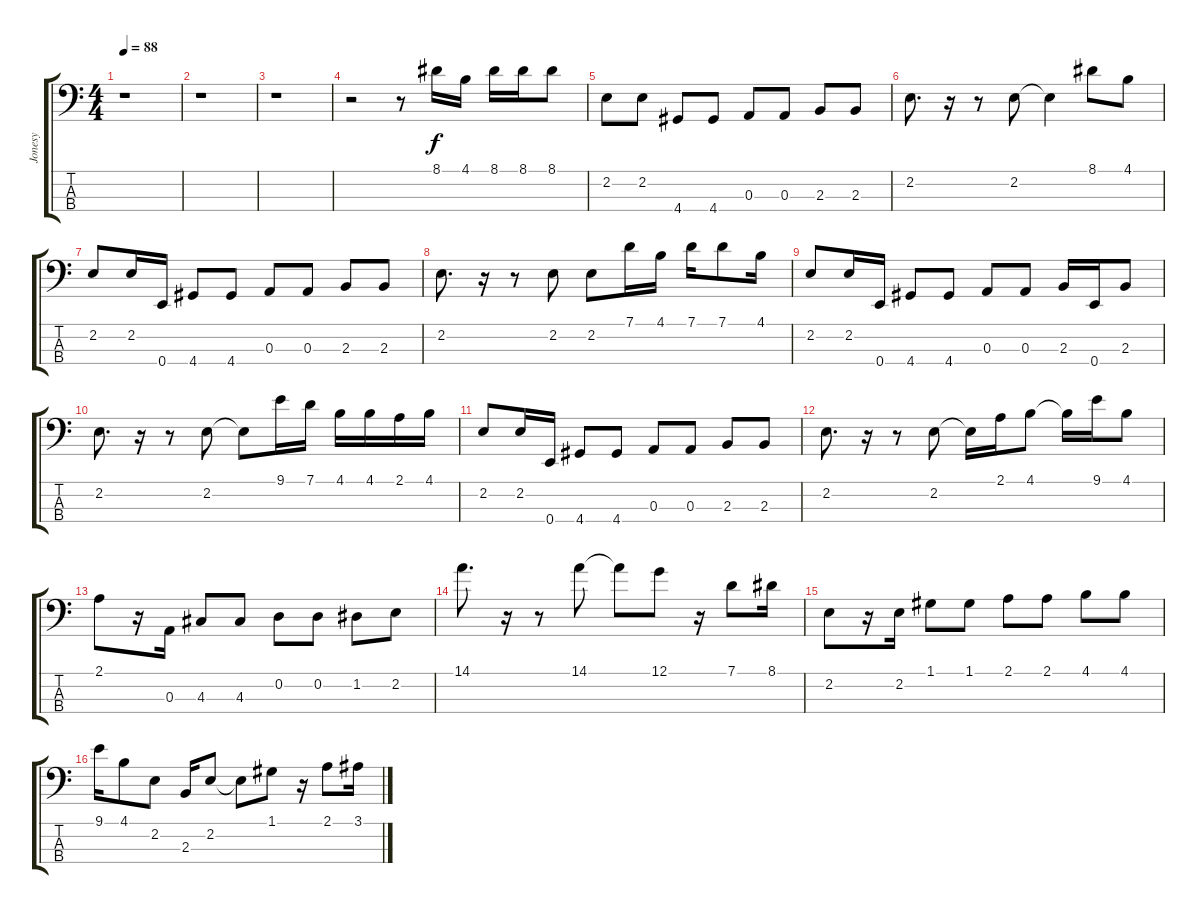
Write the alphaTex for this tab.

\track ("Jonesy" "Jonesy") {instrument electricbassfinger}
\staff {score tabs}
\tuning (G2 D2 A1 E1) {hide}
\ts (4 4)
\tempo 88
\clef f4
\ks c
r.1{dy f instrument electricbassfinger} |
r.1 |
r.1 |
r.2 r.8 8.1.16 4.1.16 8.1.16 8.1.16 8.1.8 |
2.2.8 2.2.8 4.4.8 4.4.8 0.3.8 0.3.8 2.3.8 2.3.8 |
2.2.8{d} r.16 r.8 2.2.8 2.2{t}.4 8.1.8 4.1.8 |
2.2.8 2.2.16 0.4.16 4.4.8 4.4.8 0.3.8 0.3.8 2.3.8 2.3.8 |
2.2.8{d} r.16 r.8 2.2.8 2.2.8 7.1.16 4.1.16 7.1.16 7.1.8 4.1.16 |
2.2.8 2.2.16 0.4.16 4.4.8 4.4.8 0.3.8 0.3.8 2.3.16 0.4.16 2.3.8 |
2.2.8{d} r.16 r.8 2.2.8 2.2{t}.8 9.1.16 7.1.16 4.1.16 4.1.16 2.1.16 4.1.16 |
2.2.8 2.2.16 0.4.16 4.4.8 4.4.8 0.3.8 0.3.8 2.3.8 2.3.8 |
2.2.8{d} r.16 r.8 2.2.8 2.2{t}.16 2.1.16 4.1.8 4.1{t}.16 9.1.16 4.1.8 |
2.1.8 r.16 0.3.16 4.3.8 4.3.8 0.2.8 0.2.8 1.2.8 2.2.8 |
14.1.8{d} r.16 r.8 14.1.8 14.1{t}.8 12.1.8 r.16 7.1.8 8.1.16 |
2.2.8 r.16 2.2.16 1.1.8 1.1.8 2.1.8 2.1.8 4.1.8 4.1.8 |
9.1.16 4.1.8 2.2.8 2.3.16 2.2.8 2.2{t}.8 1.1.8 r.16 2.1.8 3.1.16
